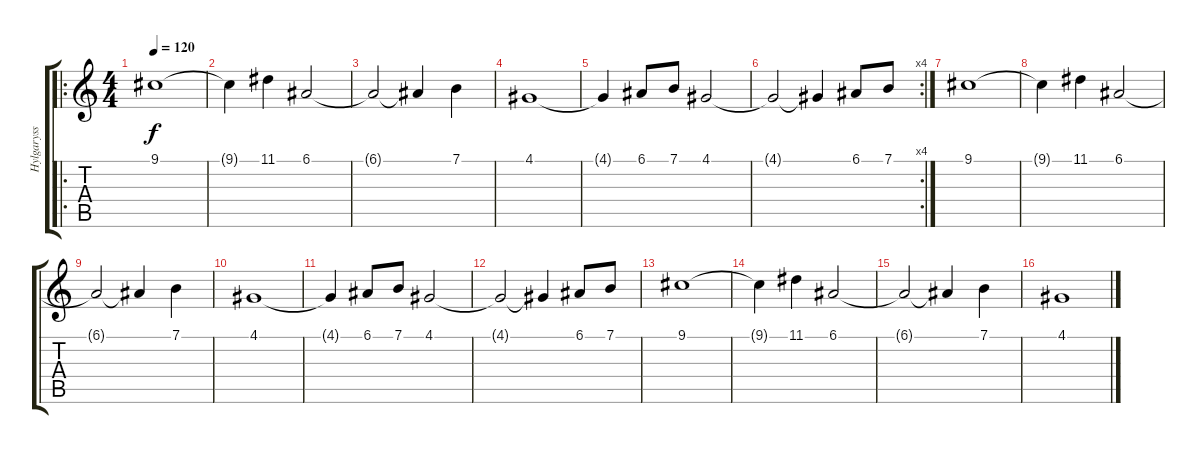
\track ("Hylgaryss" "Hylgaryss") {instrument acousticgrandpiano}
\staff {score tabs}
\tuning (E4 B3 G3 D3 A2 E2) {hide}
\ro
\ts (4 4)
\tempo 120
\clef g2
\ks c
9.1.1{dy f} |
9.1{t}.4 11.1.4 6.1.2 |
6.1{t}.2 6.1{t}.4 7.1.4 |
4.1.1 |
4.1{t}.4 6.1.8 7.1.8 4.1.2 |
\rc 4
4.1{t}.2 4.1{t}.4 6.1.8 7.1.8 |
9.1.1 |
9.1{t}.4 11.1.4 6.1.2 |
6.1{t}.2 6.1{t}.4 7.1.4 |
4.1.1 |
4.1{t}.4 6.1.8 7.1.8 4.1.2 |
4.1{t}.2 4.1{t}.4 6.1.8 7.1.8 |
9.1.1 |
9.1{t}.4 11.1.4 6.1.2 |
6.1{t}.2 6.1{t}.4 7.1.4 |
4.1.1
